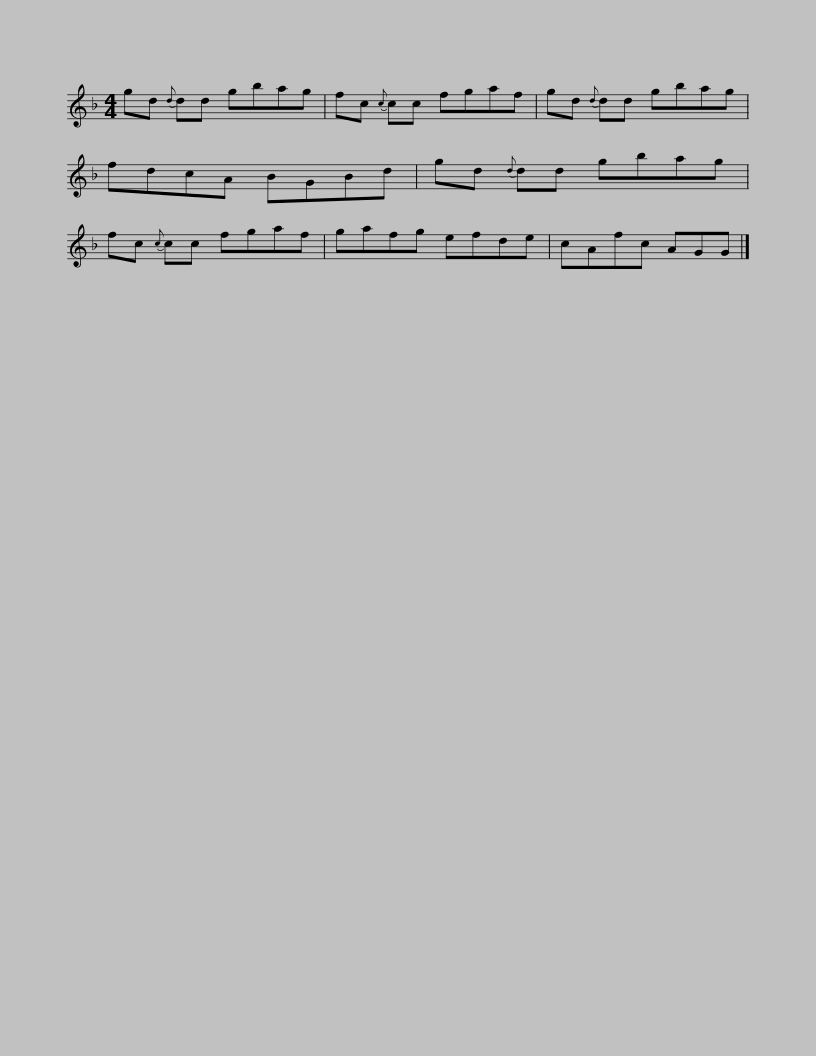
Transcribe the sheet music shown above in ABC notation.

X:1
L:1/8
M:4/4
I:linebreak $
K:F
V:1 treble
V:1
 gd{d} dd gbag | fc{c} cc fgaf | gd{d} dd gbag | fdcA BGBd |$ gd{d} dd gbag | %5
 fc{c} cc fgaf | gafg efde | cAfc AGG |] %8
